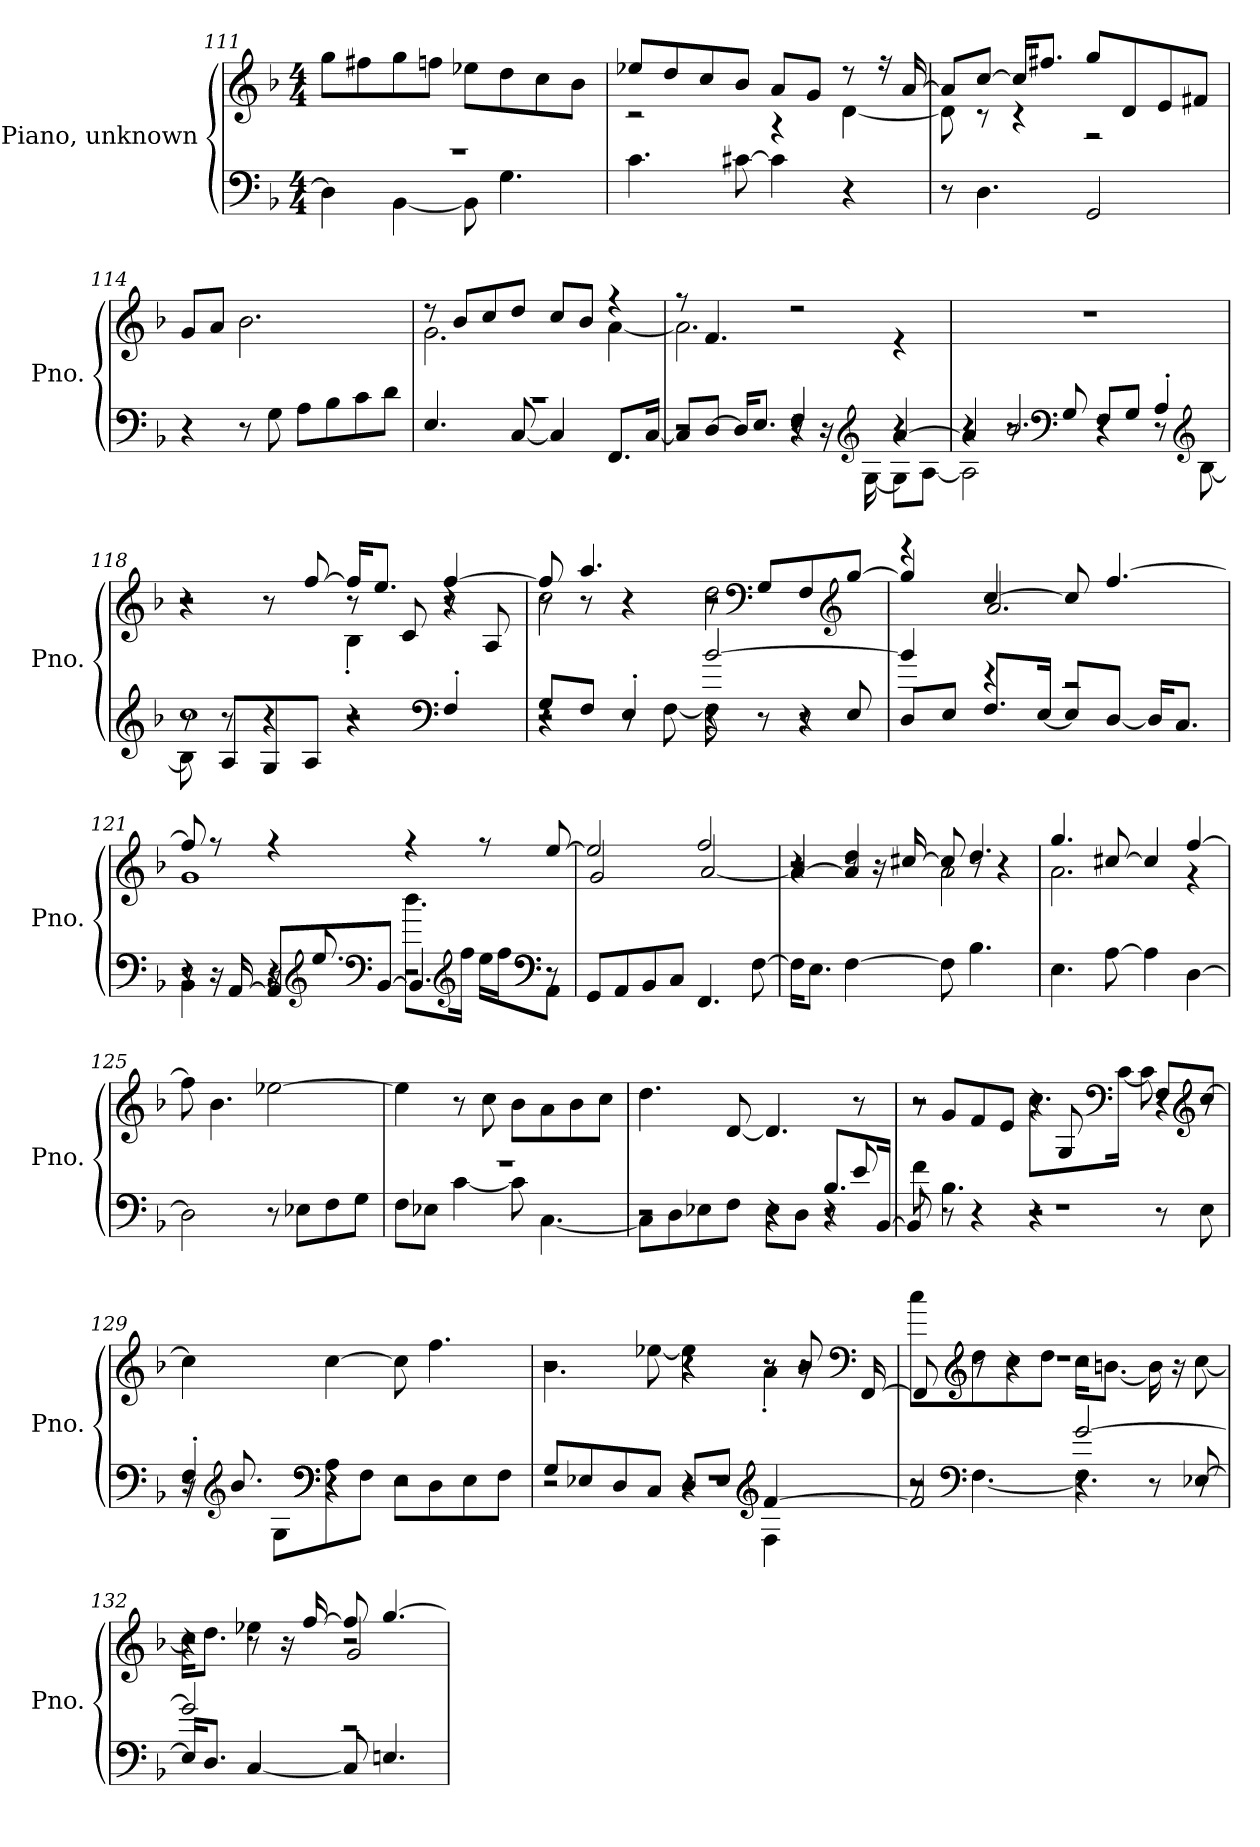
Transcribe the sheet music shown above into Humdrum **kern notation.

**kern	**kern
*part1	*part1
*staff2	*staff1
*I"Piano, unknown	*
*I'Pno.	*
!!LO:PB:g=z
*clefF4	*clefG2
*k[b-]	*k[b-]
*M4/4	*M4/4
=111	=111
*^	*
1r	4D\]	8gg\L
.	.	8ff#X\
.	[4BB-\	8gg\
.	.	8ffn\J
.	8BB-\]	8ee-X\L
.	4.G\	8dd\
.	.	8cc\
.	.	8b-\J
*v	*v	*
=112	=112
*	*^
4.c\	8ee-X/L	2r
.	8dd/	.
.	8cc/	.
[8c#X\	8b-/J	.
4c#\]	8a/L	4r
.	8g/J	.
4r	8r	[4d\
.	16r	.
.	[16a/	.
=113	=113	=113
8r	8a/L]	8d\]
4.D\	[8cc/J	8r
.	16cc/KL]	4r
.	8.ff#X/J	.
2GG/	8gg/L	2r
.	8d/	.
.	8e/	.
.	8f#X/J	.
*	*v	*v
=114	=114
4r	8g/L
.	8a/J
8r	2.b-\
8G\	.
8A\L	.
8B-\	.
8c\	.
8d\J	.
!!LO:LB:g=z
=115	=115
*^	*^
1r	4.E/	8r	2.g\
.	.	8b-/L	.
.	.	8cc/	.
.	[8C/	8dd/J	.
.	4C/]	8cc/L	.
.	.	8b-/J	.
.	8.FF/L	4r	[4a\
.	[16C/Jk	.	.
=116	=116	=116	=116
*	*^	*	*
2r	2r	8C/L]	8r	2.a\]
.	.	[8D/J	4.f/	.
.	.	16D/KL]	.	.
.	.	8.E/J	.	.
4r	8r	4F/	2r	.
.	16r	.	.	.
*clefG2	*	*	*	*
.	[16G\	.	.	.
[4a/	8G\L]	4r	.	4r
.	[8A\J	.	.	.
*	*	*	*v	*v
=117	=117	=117	=117
4a/]	2A\]	4r	1r
2.b-/	.	8r	.
*clefF4	*	*	*
.	.	8G/	.
.	4r	8F/L	.
.	.	8G/J	.
.	8r	4A'/	.
*clefG2	*	*	*
.	[8B-\	.	.
!!LO:LB:g=z
=118	=118	=118	=118
*	*	*	*^
*	*	*	*	*^
1cc	8B-\]	8r	4r	2r	2r
.	8r	8A/L	.	.	.
.	4r	8G/	8r	.	.
.	.	8A/J	[8ff/	.	.
.	2r	4r	16ff/KL]	4B-'\	8r
.	.	.	8.ee/J	.	.
.	.	.	.	.	8c/
*clefF4	*	*	*	*	*
.	.	4F'/	[4ff/	4r	8r
.	.	.	.	.	8A/
=119	=119	=119	=119	=119	=119
2r	4r	8G/L	8ff/]	2cc\	8r
.	.	8F/J	8r	.	4.aa/
.	8r	4E'/	4r	.	.
.	[8F\	.	.	.	.
[2b-/	8F\]	4r	2r	2dd\	8r
*	*	*	*clefF4	*	*
.	8r	.	.	.	8G/L
.	4r	8r	.	.	8F/
*	*	*	*clefG2	*	*
.	.	8E/	.	.	[8gg/J
*	*v	*v	*	*	*
*	*	*	*v	*v
=120	=120	=120	=120
4b-/]	8D/L	4r	4gg/]
.	8E/J	.	.
4r	8.F/L	[4cc/	2.a/
.	[16E/Jk	.	.
2r	8E/L]	8cc/]	.
.	[8D/J	[4.ff/	.
.	16D/KL]	.	.
.	8.C/J	.	.
!!LO:LB:g=z	!!
=121	=121	=121	=121
*	*^	*	*
4r	4BB-\	8r	8ff/]	1g
.	.	16r	8r	.
.	.	[16AA/	.	.
16r	4r	8AA/L]	4r	.
*clefG2	*	*	*	*
8.ee/	.	.	.	.
*clefF4	*	*	*	*
.	.	[8BB-/J	.	.
2r	8.dd\L	4.BB-/]	4r	.
*clefG2	*	*	*	*
.	16ff\Jk	.	.	.
.	16ee\LL	.	8r	.
.	16ff\J	.	.	.
*clefF4	*	*	*	*
.	8AA\J	8r	[8ee/	.
*v	*v	*v	*	*
=122	=122	=122
8GG/L	2ee/]	2g/
8AA/	.	.
8BB-/	.	.
8C/J	.	.
4.FF/	2ff/	[2a/
[8F\	.	.
=123	=123	=123
*	*	*^
16F\KL]	4r	2r	4a/_
8.E\J	.	.	.
[4F\	8r	.	4a/] 4dd/
.	16r	.	.
.	[16cc#X/	.	.
8F\]	8cc#/]	2a\	8r
4.B-\	8r	.	4.dd/
.	4r	.	.
*	*	*v	*v
!!LO:LB:g=z
=124	=124	=124
4.E\	4.gg/	2.a\
[8A\	[8cc#X/	.
4A\]	4cc#/]	.
[4D\	[4ff/	4r
*	*v	*v
=125	=125
2D\]	8ff\]
.	4.b-\
8r	[2ee-X\
8E-X\L	.
8F\	.
8G\J	.
=126	=126
*^	*
1r	8F\L	4ee-\]
.	8E-X\J	.
.	[4c\	8r
.	.	8cc\
.	8c\]	8b-\L
.	[4.C\	8a\
.	.	8b-\
.	.	8cc\J
=127	=127	=127
*	*^	*
2r	8C\L]	2r	4.dd\
.	8D\	.	.
.	8E-X\	.	.
.	8F\J	.	[8d/
4r	8E-\L	4r	4.d/]
.	8D\J	.	.
8r	4r	8.B-/L	.
8e/	.	.	8r
.	.	[16BB-/Jk	.
!!LO:LB:g=z
=128	=128	=128	=128
*	*	*	*^
*	*	*	*	*^
1r	8f\	8BB-/]	8r	2r	2r
.	4.B-\	8r	8g/L	.	.
.	.	4r	8f/	.	.
.	.	.	8e/J	.	.
.	4r	2r	4r	8.cc\L	8r
.	.	.	.	.	8G/
*	*	*	*clefF4	*	*
.	.	.	.	[16c\Jk	.
.	8r	.	8F/L	8c\]	4r
*	*	*	*clefG2	*	*
.	8E\	.	[8cc/J	8r	.
*	*	*	*v	*v	*v
=129	=129	=129	=129
16r	8r	4F'/	4cc\]
*clefG2	*	*	*
8.b-/	.	.	.
.	8G\L	.	.
*clefF4	*	*	*
4r	8A\	4r	[4cc\
.	8F\J	.	.
2r	8E\L	2r	8cc\]
.	8D\	.	4.ff\
.	8E\	.	.
.	8F\J	.	.
!!LO:PB:g=z
=130	=130	=130	=130
*	*	*	*^
*	*	*	*	*^
1r	2r	8G/L	2r	4.b-\	2r
.	.	8E-X/	.	.	.
.	.	8D/	.	.	.
.	.	8C/J	.	[8ee-X\	.
.	4r	8D/L	4r	4ee-\]	4r
.	.	8E-/J	.	.	.
*clefG2	*	*	*	*	*
.	4F\	[4f/	8r	4a'\	8r
.	.	.	8b-/	.	16r
*	*	*	*clefF4	*	*
.	.	.	.	.	[16FF/
=131	=131	=131	=131	=131	=131
2r	8r	2f/]	1r	8cc\L	8FF/]
*clefF4	*	*	*clefG2	*	*
.	[4.F\	.	.	8dd\	8r
.	.	.	.	8cc\	4r
.	.	.	.	8dd\J	.
[2g/	4.F\]	4r	.	16cc\KL	2r
.	.	.	.	[8.bn\J	.
.	.	8r	.	16b\]	.
.	.	.	.	16r	.
.	8r	[8E-X/	.	[8cc\	.
*	*v	*v	*	*	*
=132	=132	=132	=132	=132
2g/]	16E-/KL]	4r	16cc\KL]	2r
.	8.D/J	.	8.dd\J	.
.	[4C/	8r	4ee-X\	.
.	.	16r	.	.
.	.	[16ff/	.	.
2r	8C/]	8ff/]	2r	2g/
.	4.En/	[4.gg/	.	.
*v	*v	*	*	*
*	*v	*v	*v
=	=
*-	*-
